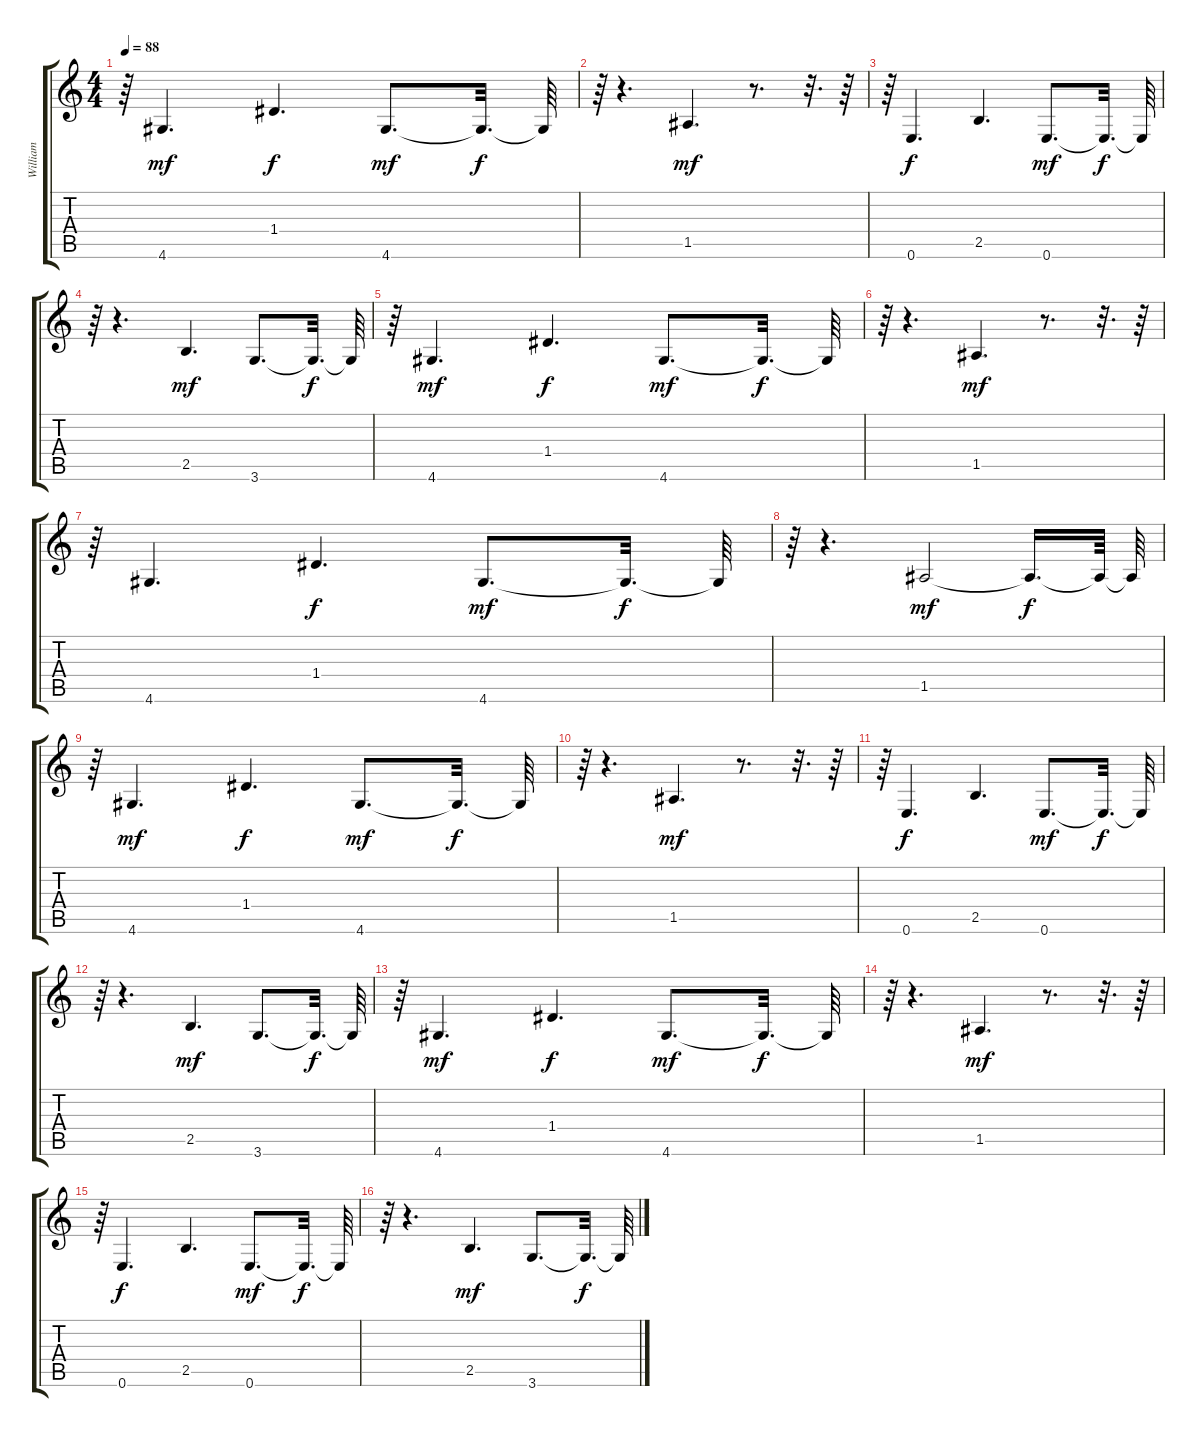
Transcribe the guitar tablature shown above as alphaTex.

\track ("   William Falcheri" "   William") {instrument electricbasspick}
\staff {score tabs}
\tuning (E4 B3 G3 D3 A2 E2) {hide}
\ts (4 4)
\tempo 88
\clef g2
\ks c
r.64{dy f} 4.6.4{d dy mf} 1.4.4{d dy f} 4.6.8{d dy mf} 4.6{t}.32{d dy f} 4.6{t}.64 |
r.64 r.4{d} 1.5.4{d dy mf} r.8{d} r.32{d} r.64 |
r.64 0.6.4{d dy f} 2.5.4{d} 0.6.8{d dy mf} 0.6{t}.32{d dy f} 0.6{t}.64 |
r.64 r.4{d} 2.5.4{d dy mf} 3.6.8{d} 3.6{t}.32{d dy f} 3.6{t}.64 |
r.64 4.6.4{d dy mf} 1.4.4{d dy f} 4.6.8{d dy mf} 4.6{t}.32{d dy f} 4.6{t}.64 |
r.64 r.4{d} 1.5.4{d dy mf} r.8{d} r.32{d} r.64 |
r.64 4.6.4{d} 1.4.4{d dy f} 4.6.8{d dy mf} 4.6{t}.32{d dy f} 4.6{t}.64 |
r.64 r.4{d} 1.5.2{dy mf} 1.5{t}.16{d dy f} 1.5{t}.64 1.5{t}.64 |
r.64 4.6.4{d dy mf} 1.4.4{d dy f} 4.6.8{d dy mf} 4.6{t}.32{d dy f} 4.6{t}.64 |
r.64 r.4{d} 1.5.4{d dy mf} r.8{d} r.32{d} r.64 |
r.64 0.6.4{d dy f} 2.5.4{d} 0.6.8{d dy mf} 0.6{t}.32{d dy f} 0.6{t}.64 |
r.64 r.4{d} 2.5.4{d dy mf} 3.6.8{d} 3.6{t}.32{d dy f} 3.6{t}.64 |
r.64 4.6.4{d dy mf} 1.4.4{d dy f} 4.6.8{d dy mf} 4.6{t}.32{d dy f} 4.6{t}.64 |
r.64 r.4{d} 1.5.4{d dy mf} r.8{d} r.32{d} r.64 |
r.64 0.6.4{d dy f} 2.5.4{d} 0.6.8{d dy mf} 0.6{t}.32{d dy f} 0.6{t}.64 |
r.64 r.4{d} 2.5.4{d dy mf} 3.6.8{d} 3.6{t}.32{d dy f} 3.6{t}.64
